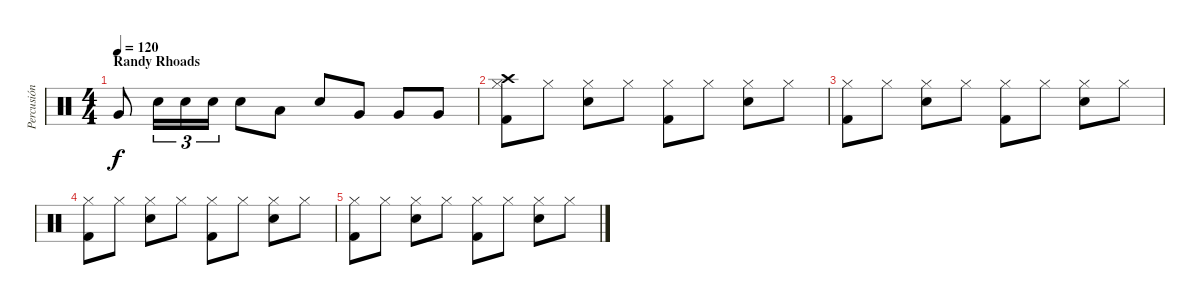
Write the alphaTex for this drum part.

\track ("Percusión" "Percusión") {instrument percussion}
\staff {score}
\articulation defaults
\ts (4 4)
\section ("" "Randy Rhoads")
\tempo 120
\clef neutral
\ks c "Very Low Tom (hit)".8{dy f} "Snare (hit) 2".16{tu (3 2)} "Snare (hit) 2".16{tu (3 2)} "Snare (hit) 2".16{tu (3 2)} "Snare (hit) 2".8 "Low Floor Tom (hit)".8 "Snare (hit) 2".8 "Very Low Tom (hit)".8 "Very Low Tom (hit)".8 "Very Low Tom (hit)".8
|
("Kick (hit) 2" "Hi-Hat (closed)" "Crash high (hit)").8 "Hi-Hat (closed)".8 ("Snare (hit) 2" "Hi-Hat (closed)").8 "Hi-Hat (closed)".8 ("Kick (hit) 2" "Hi-Hat (closed)").8 "Hi-Hat (closed)".8 ("Snare (hit) 2" "Hi-Hat (closed)").8 "Hi-Hat (closed)".8 |
("Kick (hit) 2" "Hi-Hat (closed)").8 "Hi-Hat (closed)".8 ("Snare (hit) 2" "Hi-Hat (closed)").8 "Hi-Hat (closed)".8 ("Kick (hit) 2" "Hi-Hat (closed)").8 "Hi-Hat (closed)".8 ("Snare (hit) 2" "Hi-Hat (closed)").8 "Hi-Hat (closed)".8 |
("Kick (hit) 2" "Hi-Hat (closed)").8 "Hi-Hat (closed)".8 ("Snare (hit) 2" "Hi-Hat (closed)").8 "Hi-Hat (closed)".8 ("Kick (hit) 2" "Hi-Hat (closed)").8 "Hi-Hat (closed)".8 ("Snare (hit) 2" "Hi-Hat (closed)").8 "Hi-Hat (closed)".8 |
("Kick (hit) 2" "Hi-Hat (closed)").8 "Hi-Hat (closed)".8 ("Snare (hit) 2" "Hi-Hat (closed)").8 "Hi-Hat (closed)".8 ("Kick (hit) 2" "Hi-Hat (closed)").8 "Hi-Hat (closed)".8 ("Snare (hit) 2" "Hi-Hat (closed)").8 "Hi-Hat (closed)".8
